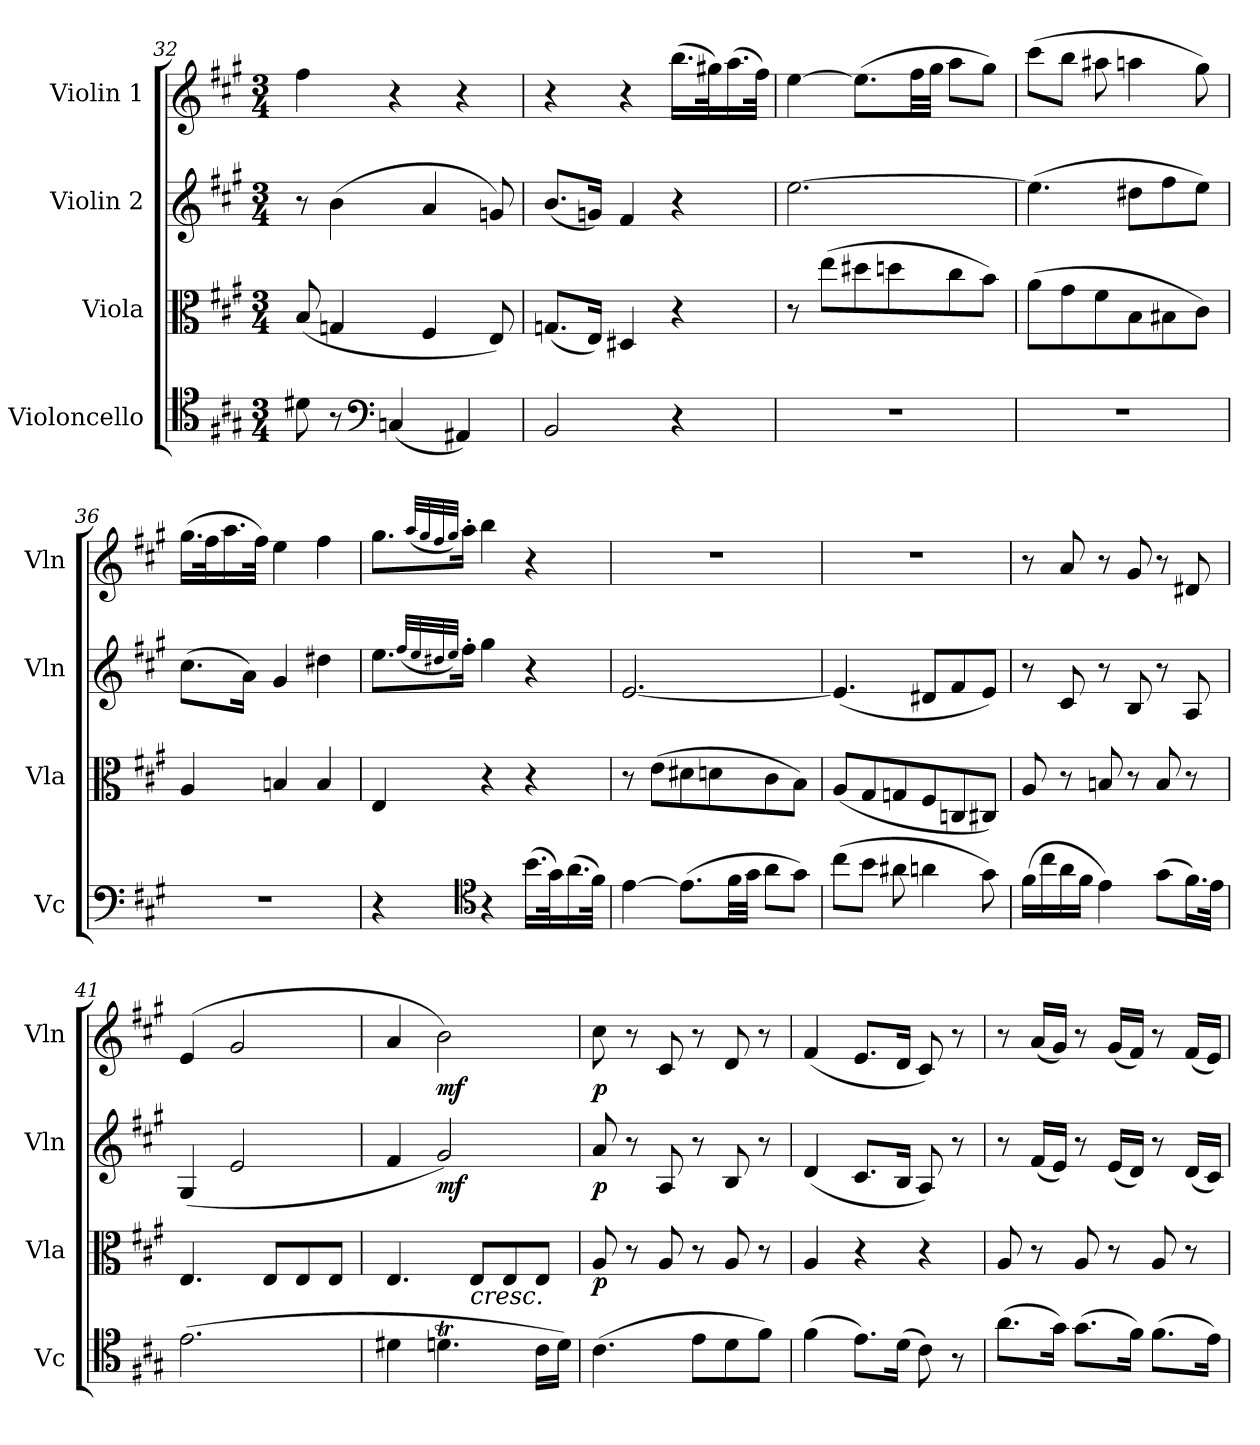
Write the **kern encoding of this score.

**kern	**kern	**dynam	**kern	**dynam	**kern	**dynam
*part4	*part3	*part3	*part2	*part2	*part1	*part1
*staff4	*staff3	*staff3	*staff2	*staff2	*staff1	*staff1
*I"Violoncello	*I"Viola	*	*I"Violin 2	*	*I"Violin 1	*
*I'Vc	*I'Vla	*	*I'Vln	*	*I'Vln	*
*clefC4	*clefC3	*	*clefG2	*	*clefG2	*
*k[f#c#g#]	*k[f#c#g#]	*	*k[f#c#g#]	*	*k[f#c#g#]	*
*M3/4	*M3/4	*	*M3/4	*	*M3/4	*
=32	=32	=32	=32	=32	=32	=32
8d#X\	(8B/	.	8r	.	4ff#\	.
8r	4Gn/	.	(4b\	.	.	.
*clefF4	*	*	*	*	*	*
(4Cn/	.	.	.	.	4r	.
.	4F#/	.	4a/	.	.	.
4AA#X/)	.	.	.	.	4r	.
.	8E/)	.	8gn/)	.	.	.
=33	=33	=33	=33	=33	=33	=33
2BB/	(8.Gn/L	.	(8.b/L	.	4r	.
.	16E/Jk)	.	16gn/Jk)	.	.	.
.	4D#X/	.	4f#/	.	4r	.
4r	4r	.	4r	.	(16.bb\LL	.
.	.	.	.	.	32gg#X\K)	.
.	.	.	.	.	(16.aa\	.
.	.	.	.	.	32ff#\JJk)	.
=34	=34	=34	=34	=34	=34	=34
2.r	8r	.	[2.ee\	.	[4ee\	.
.	(8ee\L	.	.	.	.	.
.	8dd#X\	.	.	.	(8.ee\L]	.
.	8ddn\	.	.	.	.	.
.	.	.	.	.	32ff#\LL	.
.	.	.	.	.	32gg#\JJJ	.
.	8cc#\	.	.	.	8aa\L	.
.	8b\J)	.	.	.	8gg#\J)	.
=35	=35	=35	=35	=35	=35	=35
2.r	(8a\L	.	(4.ee\]	.	(8ccc#\L	.
.	8g#\	.	.	.	8bb\J	.
.	8f#\	.	.	.	8aa#X\	.
.	8B\	.	8dd#X\L	.	4aan\	.
.	8B#X\	.	8ff#\	.	.	.
.	8c#\J)	.	8ee\J)	.	8gg#\)	.
=36	=36	=36	=36	=36	=36	=36
2.r	4A/	.	(8.cc#\L	.	(16.gg#\LL	.
.	.	.	.	.	32ff#\K	.
.	.	.	.	.	16.aa\	.
.	.	.	16a\Jk)	.	.	.
.	.	.	.	.	32ff#\JJk)	.
.	4Bn/	.	4g#/	.	4ee\	.
.	4B/	.	4dd#X\	.	4ff#\	.
!!LO:LB:g=z
=37	=37	=37	=37	=37	=37	=37
4r	4E/	.	8.ee\L	.	8.gg#\L	.
.	.	.	(32qff#/LLL	.	(32qaa/LLL	.
.	.	.	32qee/	.	32qgg#/	.
.	.	.	32qdd#X/	.	32qff#/	.
.	.	.	32qee/JJJ)	.	32qgg#/JJJ)	.
.	.	.	16ff#'\Jk	.	16aa'\Jk	.
*clefC4	*	*	*	*	*	*
4r	4r	.	4gg#\	.	4bb\	.
(16.b\LL	4r	.	4r	.	4r	.
32g#\K)	.	.	.	.	.	.
(16.a\	.	.	.	.	.	.
32f#\JJk)	.	.	.	.	.	.
=38	=38	=38	=38	=38	=38	=38
[4e\	8r	.	[2.e/	.	2.r	.
.	(8e\L	.	.	.	.	.
(8.e\L]	8d#X\	.	.	.	.	.
.	8dn\	.	.	.	.	.
32f#\LL	.	.	.	.	.	.
32g#\JJJ	.	.	.	.	.	.
8a\L	8c#\	.	.	.	.	.
8g#\J)	8B\J)	.	.	.	.	.
=39	=39	=39	=39	=39	=39	=39
(8cc#\L	(8A/L	.	(4.e/]	.	2.r	.
8b\J	8G#/	.	.	.	.	.
8a#X\	8Gn/	.	.	.	.	.
4an\	8F#/	.	8d#X/L	.	.	.
.	8Cn/	.	8f#/	.	.	.
8g#\)	8C#X/J)	.	8e/J)	.	.	.
=40	=40	=40	=40	=40	=40	=40
(16f#\LL	8A/	.	8r	.	8r	.
16cc#\	.	.	.	.	.	.
16a\	8r	.	8c#/	.	8a/	.
16f#\JJ	.	.	.	.	.	.
4e\)	8Bn/	.	8r	.	8r	.
.	8r	.	8B/	.	8g#/	.
(8g#\L	8B/	.	8r	.	8r	.
16.f#\L)	8r	.	8A/	.	8d#X/	.
32e\JJk	.	.	.	.	.	.
=41	=41	=41	=41	=41	=41	=41
(2.e\	4.E/	.	(4G#/	.	(4e/	.
.	.	.	2e/	.	2g#/	.
.	8E/L	.	.	.	.	.
.	8E/	.	.	.	.	.
.	8E/J	.	.	.	.	.
=42	=42	=42	=42	=42	=42	=42
4d#X\	4.E/	.	4f#/	.	4a/	.
!	!	!	!	!LO:DY:b	!	!LO:DY:b
4.dnT\	.	.	2g#/)	mf	2b\)	mf
!	!LO:TX:b:i:t=cresc.	!	!	!	!	!
.	8E/L	.	.	.	.	.
.	8E/	.	.	.	.	.
16c#\LL	8E/J	.	.	.	.	.
16d\JJ)	.	.	.	.	.	.
=43	=43	=43	=43	=43	=43	=43
!	!	!LO:DY:b	!	!LO:DY:b	!	!LO:DY:b
(4.c#\	8A/	p	8a/	p	8cc#\	p
.	8r	.	8r	.	8r	.
.	8A/	.	8A/	.	8c#/	.
8e\L	8r	.	8r	.	8r	.
8d\	8A/	.	8B/	.	8d/	.
8f#\J)	8r	.	8r	.	8r	.
=44	=44	=44	=44	=44	=44	=44
(4f#\	4A/	.	(4d/	.	(4f#/	.
8.e\L)	4r	.	8.c#/L	.	8.e/L	.
(16d\Jk	.	.	16B/Jk	.	16d/Jk	.
8c#\)	4r	.	8A/)	.	8c#/)	.
8r	.	.	8r	.	8r	.
!!LO:PB:g=z
=45	=45	=45	=45	=45	=45	=45
(8.a\L	8A/	.	8r	.	8r	.
.	8r	.	(16f#/LL	.	(16a/LL	.
16g#\Jk)	.	.	16e/JJ)	.	16g#/JJ)	.
(8.g#\L	8A/	.	8r	.	8r	.
.	8r	.	(16e/LL	.	(16g#/LL	.
16f#\Jk)	.	.	16d/JJ)	.	16f#/JJ)	.
(8.f#\L	8A/	.	8r	.	8r	.
.	8r	.	(16d/LL	.	(16f#/LL	.
16e\Jk)	.	.	16c#/JJ)	.	16e/JJ)	.
=	=	=	=	=	=	=
*-	*-	*-	*-	*-	*-	*-
